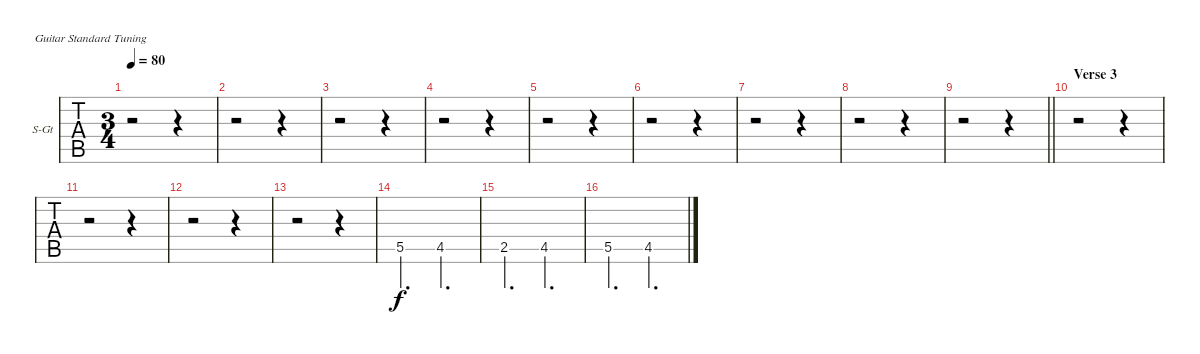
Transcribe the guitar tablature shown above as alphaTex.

\bracketExtendMode groupsimilarinstruments
\firstSystemTrackNameOrientation horizontal
\otherSystemsTrackNameOrientation horizontal
\track ("Cello" "S-Gt") {instrument cello}
\staff {tabs}
\tuning (E4 B3 G3 D3 A2 E2)
\displaytranspose 12
\ts (3 4)
\tempo 80
\clef g2
\ks c
r.2{dy f} r.4 |
r.2 r.4 |
r.2 r.4 |
r.2 r.4 |
r.2 r.4 |
r.2 r.4 |
r.2 r.4 |
r.2 r.4 |
\barLineRight lightlight
r.2 r.4 |
\section ("" "Verse 3")
r.2 r.4 |
r.2 r.4 |
r.2 r.4 |
r.2 r.4 |
5.5.4{d} 4.5.4{d} |
2.5.4{d} 4.5.4{d} |
5.5.4{d} 4.5.4{d}
